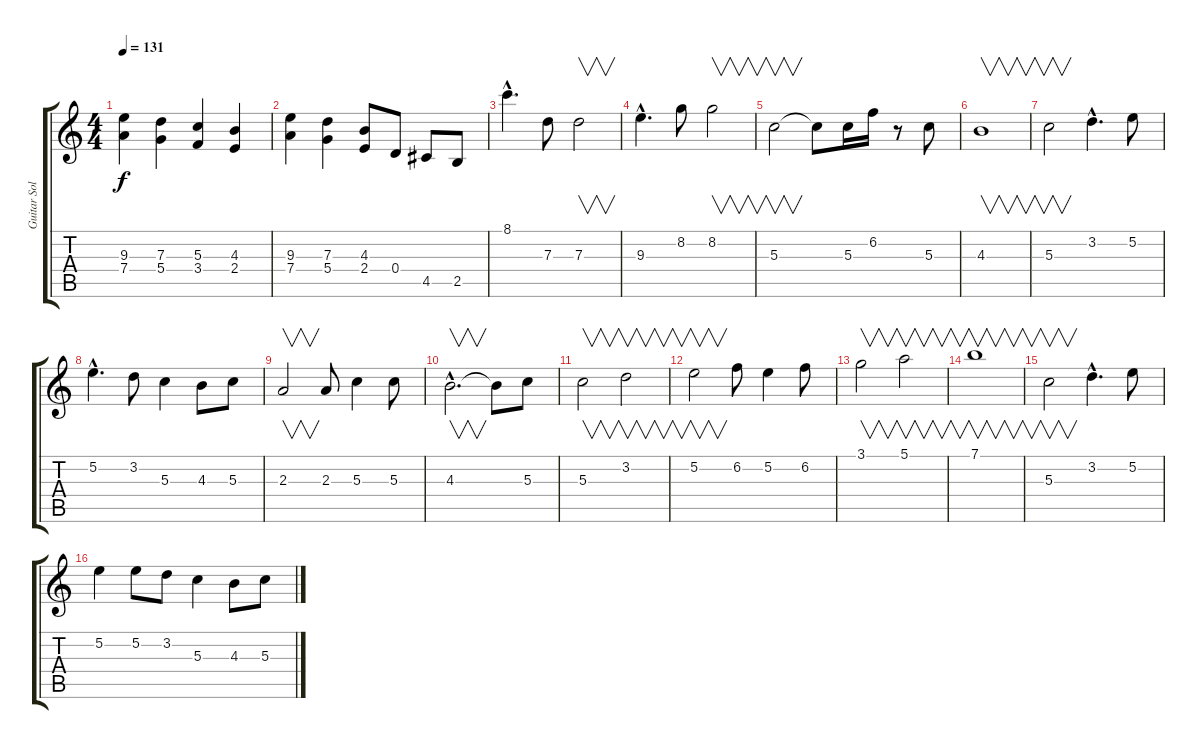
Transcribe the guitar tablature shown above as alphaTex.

\track ("Guitar Solo And Fills" "Guitar Sol") {instrument distortionguitar}
\staff {score tabs}
\tuning (E4 B3 G3 D3 A2 E2) {hide}
\ts (4 4)
\tempo 131
\clef g2
\ks c
(9.3 7.4).4{dy f} (7.3 5.4).4 (5.3 3.4).4 (4.3 2.4).4 |
(9.3 7.4).4 (7.3 5.4).4 (4.3 2.4).8 0.4.8 4.5.8 2.5.8 |
8.1{hac}.4{d} 7.3.8 7.3.2{v} |
9.3{hac}.4{d} 8.2.8 8.2.2{v} |
5.3.2{v} 5.3{t}.8 5.3.16 6.2.16 r.8 5.3.8 |
4.3.1{v} |
5.3.2{v} 3.2{hac}.4{d} 5.2.8 |
5.2{hac}.4{d} 3.2.8 5.3.4 4.3.8 5.3.8 |
2.3.2{v} 2.3.8 5.3.4 5.3.8 |
4.3{hac}.2{v d} 4.3{t}.8 5.3.8 |
5.3.2{v} 3.2.2{v} |
5.2.2{v} 6.2.8 5.2.4 6.2.8 |
3.1.2{v} 5.1.2{v} |
7.1.1{v} |
5.3.2{v} 3.2{hac}.4{d} 5.2.8 |
5.2.4 5.2.8 3.2.8 5.3.4 4.3.8 5.3.8
